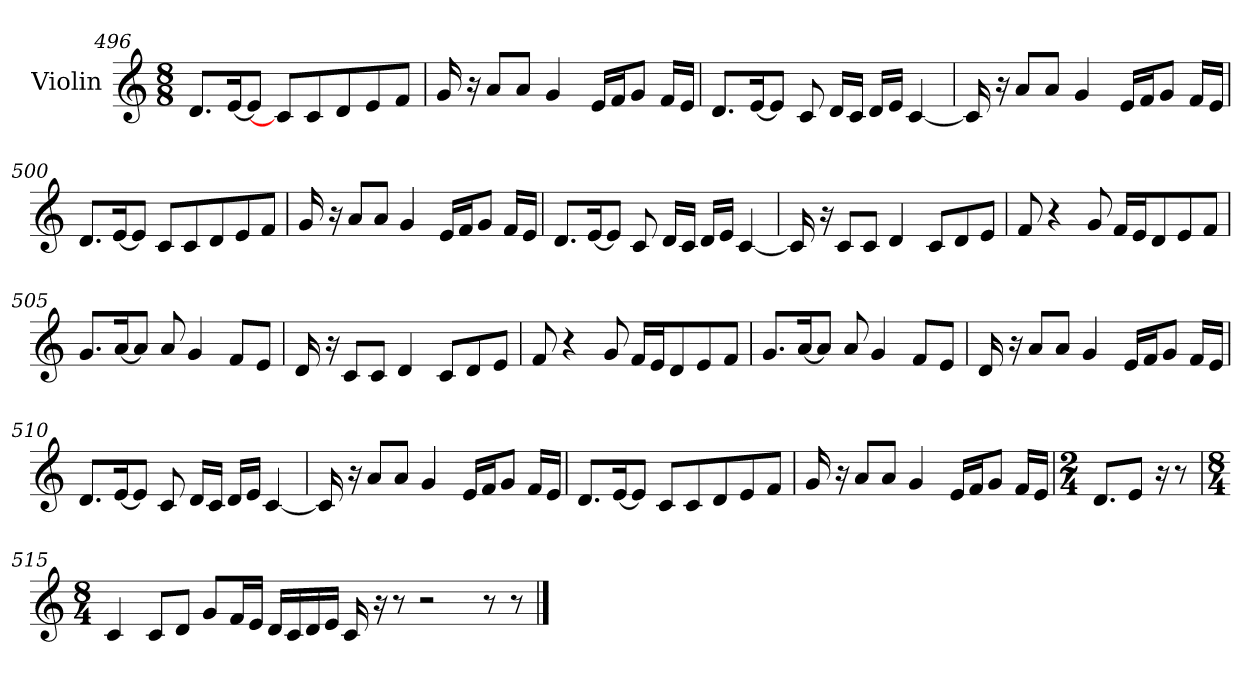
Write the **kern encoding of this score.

**kern
*part1
*staff1
*I"Violin
!!LO:PB:g=z
*clefG2
*k[]
*C:
*M8/8
=496
8.d/L
[16e/K
8e/J]
8c/L]
8c/
8d/
8e/
8f/J
=497
16g/
16r
8a/L
8a/J
4g/
16e/LL
16f/J
8g/J
16f/LL
16e/JJ
=498
8.d/L
[16e/K
8e/J]
8c/
16d/LL
16c/JJ
16d/LL
16e/JJ
[4c/
!!LO:PB:g=z
=499
16c/]
16r
8a/L
8a/J
4g/
16e/LL
16f/J
8g/J
16f/LL
16e/JJ
=500
8.d/L
[16e/K
8e/J]
8c/L
8c/
8d/
8e/
8f/J
!!LO:PB:g=z
=501
16g/
16r
8a/L
8a/J
4g/
16e/LL
16f/J
8g/J
16f/LL
16e/JJ
!!LO:PB:g=z
=502
8.d/L
[16e/K
8e/J]
8c/
16d/LL
16c/JJ
16d/LL
16e/JJ
[4c/
=503
16c/]
16r
8c/L
8c/J
4d/
8c/L
8d/
8e/J
!!LO:PB:g=z
=504
8f/
4r
8g/
16f/LL
16e/J
8d/
8e/
8f/J
!!LO:PB:g=z
=505
8.g/L
[16a/K
8a/J]
8a/
4g/
8f/L
8e/J
=506
16d/
16r
8c/L
8c/J
4d/
8c/L
8d/
8e/J
=507
8f/
4r
8g/
16f/LL
16e/J
8d/
8e/
8f/J
!!LO:PB:g=z
=508
8.g/L
[16a/K
8a/J]
8a/
4g/
8f/L
8e/J
!!LO:PB:g=z
=509
16d/
16r
8a/L
8a/J
4g/
16e/LL
16f/J
8g/J
16f/LL
16e/JJ
=510
8.d/L
[16e/K
8e/J]
8c/
16d/LL
16c/JJ
16d/LL
16e/JJ
[4c/
!!LO:PB:g=z
=511
16c/]
16r
8a/L
8a/J
4g/
16e/LL
16f/J
8g/J
16f/LL
16e/JJ
!!LO:PB:g=z
=512
8.d/L
[16e/K
8e/J]
8c/L
8c/
8d/
8e/
8f/J
=513
16g/
16r
8a/L
8a/J
4g/
16e/LL
16f/J
8g/J
16f/LL
16e/JJ
=514
*M2/4
*MM80
8.d/L
8e/J
16r
8r
!!LO:PB:g=z
=515
*M8/4
*MM60
4c/
8c/L
8d/J
8g/L
16f/L
16e/JJ
16d/LL
16c/
16d/
16e/JJ
16c/
16r
8r
2r
8r
8r
==
*-
